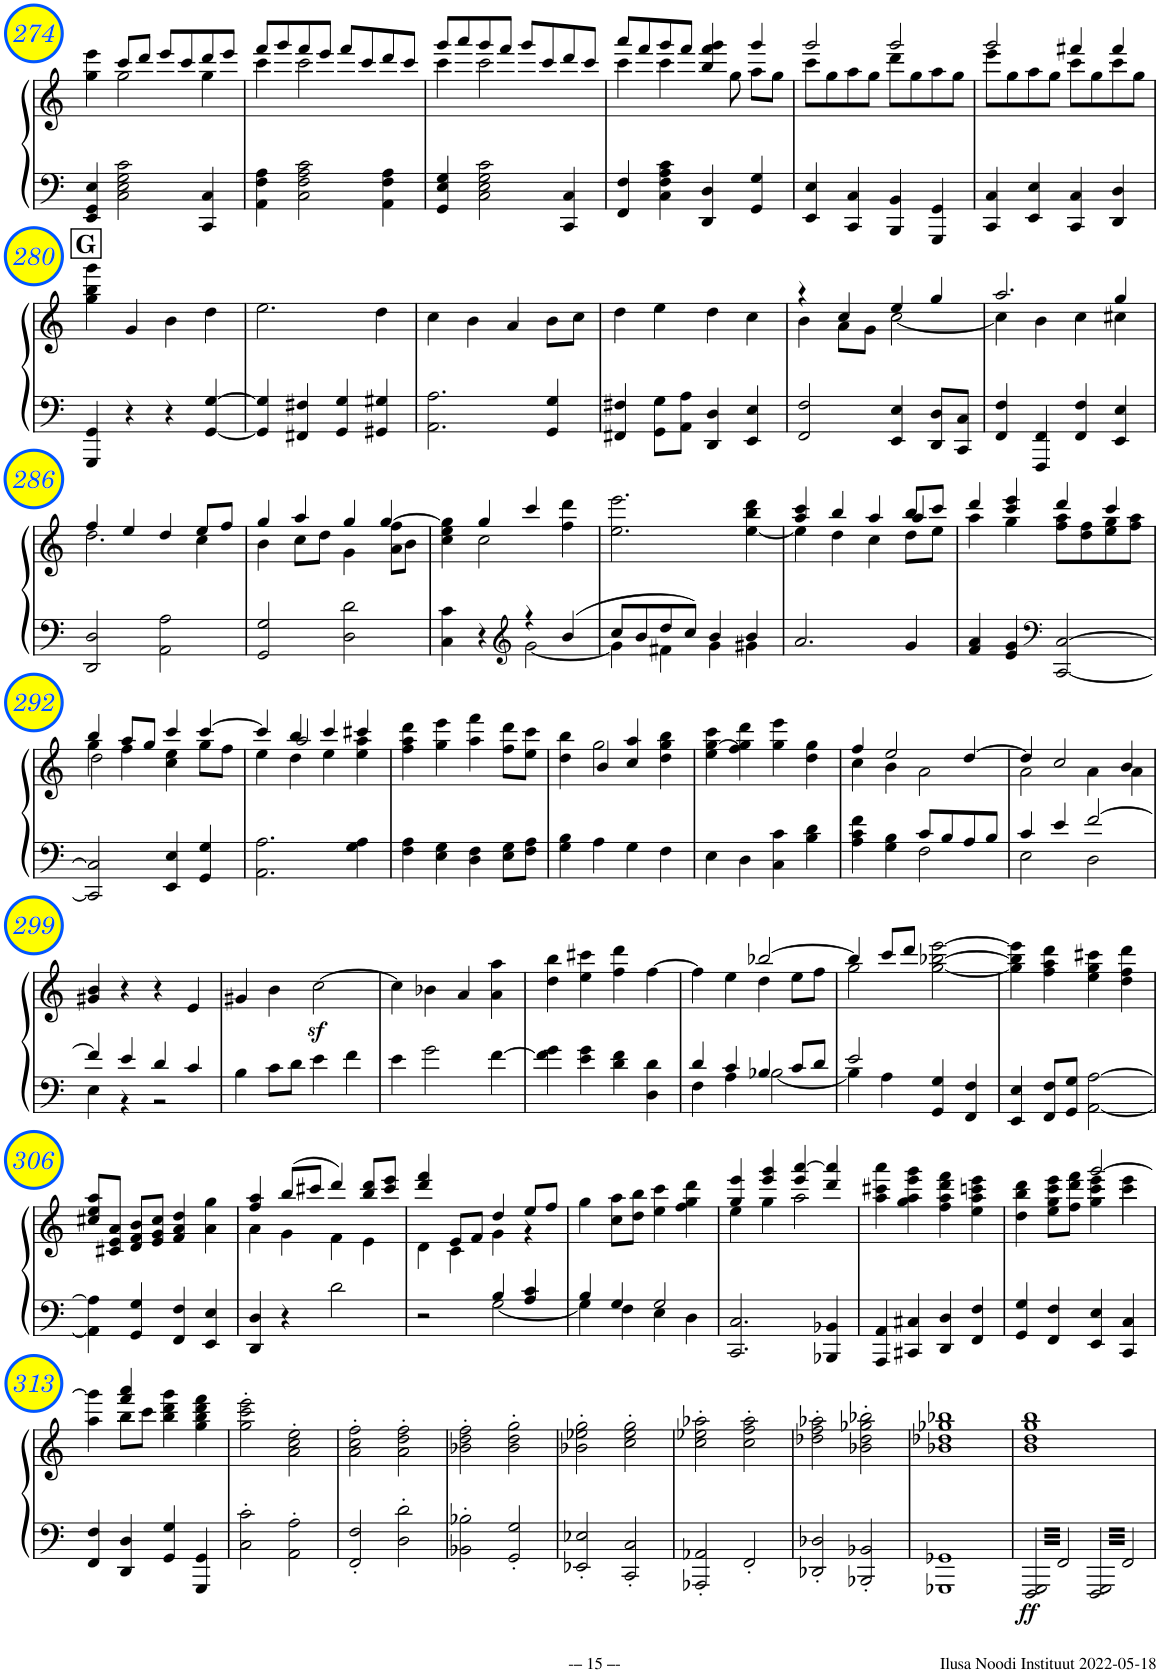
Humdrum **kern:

**kern	**kern	**dynam	**kern	**kern	**dynam
*part3	*part3	*part3	*part2	*part1	*part1
*staff4	*staff3	*staff3/4	*staff2	*staff1	*staff1
*I"Piano	*	*	*I"Flute	*I"Flute	*
*I'Pno	*	*	*	*	*
!!LO:PB:g=z
*clefF4	*clefG2	*	*clefG2	*clefG2	*
*k[]	*k[]	*	*k[]	*k[]	*
*M4/4	*M4/4	*	*M4/4	*M4/4	*
*met(c)	*met(c)	*	*met(c)	*met(c)	*
=274	=274	=274	=274	=274	=274
*	*^	*	*	*	*
4EE/ 4GG/ 4E/	4gg\ 4eee\	4ryy	.	2eee	2eee	.
2C\ 2E\ 2G\ 2c\	8ccc/L	2gg\	.	.	.	.
.	8ddd/J	.	.	.	.	.
.	8eee/L	.	.	2ccc	2eee	.
.	8ccc/	.	.	.	.	.
4CC/ 4C/	8ddd/	4gg\	.	.	.	.
.	8eee/J	.	.	.	.	.
=275	=275	=275	=275	=275	=275	=275
4AA\ 4F\ 4A\	8fff/L	4ccc\	.	1ccc	1fff	.
.	8ggg/	.	.	.	.	.
2C\ 2F\ 2A\ 2c\	8fff/	2ccc\	.	.	.	.
.	8eee/J	.	.	.	.	.
.	8fff/L	.	.	.	.	.
.	8ccc/	.	.	.	.	.
4AA\ 4F\ 4A\	8ddd/	4ryy	.	.	.	.
.	8ccc/J	.	.	.	.	.
=276	=276	=276	=276	=276	=276	=276
4GG/ 4E/ 4G/	8ggg/L	4ccc\	.	1ccc	1ggg	.
.	8aaa/	.	.	.	.	.
2C\ 2E\ 2G\ 2c\	8ggg/	2ccc\	.	.	.	.
.	8fff/J	.	.	.	.	.
.	8ggg/L	.	.	.	.	.
.	8ccc/	.	.	.	.	.
4CC/ 4C/	8ddd/	4ryy	.	.	.	.
.	8ccc/J	.	.	.	.	.
=277	=277	=277	=277	=277	=277	=277
*	*	*^	*	*	*	*
4FF/ 4F/	8aaa/L	8ryy	4ccc\	.	2ccc	2aaa	.
.	8fff/	8ryy@	.	.	.	.	.
4C\ 4F\ 4A\ 4c\	8ggg/	8ryy@	4ccc\	.	.	.	.
.	8fff/J	8ryy@	.	.	.	.	.
4DD/ 4D/	4bb/ 4fff/ 4ggg/	8ryy@	4ryy	.	2bb	2ggg	.
.	.	8gg\	.	.	.	.	.
4GG/ 4G/	4ggg/	4ryy	8aa\L	.	.	.	.
.	.	.	8gg\J	.	.	.	.
*	*	*v	*v	*	*	*	*
=278	=278	=278	=278	=278	=278	=278
4EE/ 4E/	2ggg/	8ccc\L	.	2ccc	2ggg	.
.	.	8gg\	.	.	.	.
4CC/ 4C/	.	8aa\	.	.	.	.
.	.	8gg\J	.	.	.	.
4BBB/ 4BB/	2ggg/	8ddd\L	.	2ddd	2ggg	.
.	.	8gg\	.	.	.	.
4GGG/ 4GG/	.	8aa\	.	.	.	.
.	.	8gg\J	.	.	.	.
=279	=279	=279	=279	=279	=279	=279
4CC/ 4C/	2ggg/	8eee\L	.	2eee	2ggg	.
.	.	8gg\	.	.	.	.
4EE/ 4E/	.	8aa\	.	.	.	.
.	.	8gg\J	.	.	.	.
4CC/ 4C/	4fff#X/	8ccc\L	.	2ccc	2fff#X	.
.	.	8gg\	.	.	.	.
4DD/ 4D/	4fff#/	8ccc\	.	.	.	.
.	.	8gg\J	.	.	.	.
*	*v	*v	*	*	*	*
!!LO:LB:g=z
!!LO:REH:place=s1:a:B:cj:fs=14:t=G
=280	=280	=280	=280	=280	=280
4GGG/ 4GG/	4gg\ 4bb\ 4ggg\	.	4bb	4ggg	.
!	!	!	!LO:N:vis=2	!LO:N:vis=2	!
4r	4g/	.	2.r	2.r	.
4r	4b\	.	.	.	.
[4GG/ [4G/	4dd\	.	.	.	.
=281	=281	=281	=281	=281	=281
4GG/] 4G/]	2.ee\	.	1r	1r	.
4FF#X/ 4F#X/	.	.	.	.	.
4GG/ 4G/	.	.	.	.	.
4GG#X/ 4G#X/	4dd\	.	.	.	.
=282	=282	=282	=282	=282	=282
2.AA\ 2.A\	4cc\	.	1r	1r	.
.	4b\	.	.	.	.
.	4a/	.	.	.	.
4GG/ 4G/	8b\L	.	.	.	.
.	8cc\J	.	.	.	.
=283	=283	=283	=283	=283	=283
4FF#X/ 4F#X/	4dd\	.	1r	1r	.
8GG\ 8G\L	4ee\	.	.	.	.
8AA\ 8A\J	.	.	.	.	.
4DD/ 4D/	4dd\	.	.	.	.
4EE/ 4E/	4cc\	.	.	.	.
=284	=284	=284	=284	=284	=284
*	*^	*	*	*	*
2FF/ 2F/	4r	4b\	.	1r	1r	.
.	4cc/	8a\L	.	.	.	.
.	.	8g\J	.	.	.	.
4EE/ 4E/	4ee/	[2cc\	.	.	.	.
8DD/ 8D/L	4gg/	.	.	.	.	.
8CC/ 8C/J	.	.	.	.	.	.
=285	=285	=285	=285	=285	=285	=285
4FF/ 4F/	2.aa/	4cc\]	.	1r	1r	.
4FFF/ 4FF/	.	4b\	.	.	.	.
4FF/ 4F/	.	4cc\	.	.	.	.
4EE/ 4E/	4gg/	4cc#X\	.	.	.	.
!!LO:LB:g=z
=286	=286	=286	=286	=286	=286	=286
2DD/ 2D/	4ff/	2.dd\	.	1r	1r	.
.	4ee/	.	.	.	.	.
2AA\ 2A\	4dd/	.	.	.	.	.
.	8ee/L	4cc\	.	.	.	.
.	8ff/J	.	.	.	.	.
=287	=287	=287	=287	=287	=287	=287
!	!	!	!	!LO:N:vis=2	!LO:N:vis=2	!
2GG/ 2G/	4gg/	4b\	.	2.r	2.r	.
.	4aa/	8cc\L	.	.	.	.
.	.	8dd\J	.	.	.	.
2D\ 2d\	4gg/	4g\	.	.	.	.
.	[4gg/	8a\ 8ff\L	.	[>4gg	[>4gg	.
.	.	8b\J	.	.	.	.
=288	=288	=288	=288	=288	=288	=288
*^	*	*	*	*	*	*
4C\ 4c\	2ryy	4cc\ 4ee\ 4gg\]	4ryy	.	4gg]	4gg]	.
4r	.	4gg/	2cc\	.	4gg	4gg	.
*clefG2	*	*	*	*	*	*	*
4r	[2g\	4ccc/	.	.	4ccc	4ccc	.
4b/	.	4ff\ 4ddd\	4ryy	.	4ddd	4ddd	.
*	*	*v	*v	*	*	*	*
=289	=289	=289	=289	=289	=289	=289
8cc/L	4g\]	2.ee\ 2.eee\	.	2.eee	2.eee	.
8b/	.	.	.	.	.	.
8dd/	4f#X\	.	.	.	.	.
8cc/J	.	.	.	.	.	.
4b/	4g\	.	.	.	.	.
4b/	4g#X\	[4ee\ 4bb\ 4ddd\	.	4ddd	4ddd	.
*v	*v	*	*	*	*	*
=290	=290	=290	=290	=290	=290
*	*^	*	*	*	*
*	*	*^	*	*	*	*
2.a/	4aa/ 4ccc/	4ee\]	2.ryy	.	4ccc	4ccc	.
.	4bb/	4dd\	.	.	4bb	4bb	.
.	4aa/	4cc\	.	.	4aa	4aa	.
4g/	8bb/L	8dd\L	4aa/	.	8bb\L	8bb\L	.
.	8ccc/J	8ee\J	.	.	8ccc\J	8ccc\J	.
*	*	*v	*v	*	*	*	*
=291	=291	=291	=291	=291	=291	=291
4f/ 4a/	4ddd/	4aa\	.	4ddd	4ddd	.
4e/ 4g/	4ccc/ 4eee/	4gg\	.	4eee	4eee	.
*clefF4	*	*	*	*	*	*
[2CC/ [2C/	4ddd/	8ff\ 8aa\L	.	4ddd	4ddd	.
.	.	8dd\ 8ff\	.	.	.	.
.	4ccc/	8ee\ 8gg\	.	4ccc	4ccc	.
.	.	8ff\ 8aa\J	.	.	.	.
!!LO:LB:g=z
=292	=292	=292	=292	=292	=292	=292
*	*	*^	*	*	*	*
2CC/] 2C/]	4bb/	4gg\	2dd\	.	4bb	4bb	.
.	8aa/L	4ff\	.	.	8aa\L	8aa\L	.
.	8gg/J	.	.	.	8gg\J	8gg\J	.
4EE/ 4E/	4ccc/	4cc\ 4ee\	2ryy	.	[2ccc	[2ccc	.
4GG/ 4G/	[4ccc/	8gg\L	.	.	.	.	.
.	.	8ff\J	.	.	.	.	.
=293	=293	=293	=293	=293	=293	=293	=293
2.AA\ 2.A\	4ccc/]	4ee\	4ryy	.	4ccc]	4ccc]	.
.	4bb/	4dd\	2aa/	.	4bb	4bb	.
.	4ccc/	4ee\	.	.	4ccc	4ccc	.
4G\ 4A\	4ccc#X/	4ee\ 4aa\	4ryy	.	4ccc#X	4ccc#X	.
*	*v	*v	*v	*	*	*	*
=294	=294	=294	=294	=294	=294
4F\ 4A\	4ff\ 4aa\ 4ddd\	.	4ddd	4ddd	.
4E\ 4G\	4gg\ 4eee\	.	4eee	4eee	.
4D\ 4F\	4aa\ 4fff\	.	4fff	4fff	.
8E\ 8G\L	8ff\ 8ddd\L	.	8ddd\L	8ddd\L	.
8F\ 8A\J	8ee\ 8ccc\J	.	8cccn\J	8cccn\J	.
=295	=295	=295	=295	=295	=295
*	*^	*	*	*	*
4G\ 4B\	4dd\ 4bb\	4ryy	.	4bb	4bb	.
4A\	4b/	2gg\	.	4gg	4gg	.
4G\	4cc/ 4aa/	.	.	4aa	4aa	.
4F\	4dd\ 4gg\ 4bb\	4ryy	.	4bb	4bb	.
*	*v	*v	*	*	*	*
=296	=296	=296	=296	=296	=296
4E\	4ee\ [4gg\ 4ccc\	.	4ccc	4ccc	.
4D\	4ff\ 4gg\] 4ddd\	.	4ddd	4ddd	.
4C\ 4c\	4gg\ 4eee\	.	[2eee	[2eee	.
4B\ 4d\	4dd\ 4gg\	.	.	.	.
=297	=297	=297	=297	=297	=297
*^	*^	*	*	*	*
4A\ 4c\ 4f\	2ryy	4ff/	4cc\	.	2.eee]	2.eee]	.
4G\ 4B\	.	2ee/	4b\	.	.	.	.
8c/L	2F\	.	2a\	.	.	.	.
8B/	.	.	.	.	.	.	.
8A/	.	[4dd/	.	.	[4ddd	[4ddd	.
8B/J	.	.	.	.	.	.	.
=298	=298	=298	=298	=298	=298	=298	=298
*	*^	*	*	*	*	*	*
4c/	2ryy	2E\	4dd/]	2a\	.	4ddd]	4ddd]	.
4e/	.	.	2cc/	.	.	2ccc	2ccc	.
[2f/	2D\	2ryy	.	4a\	.	.	.	.
.	.	.	4b/	4a\	.	4bb	4bb	.
*	*v	*v	*	*	*	*	*	*
*	*	*v	*v	*	*	*	*
!!LO:LB:g=z
=299	=299	=299	=299	=299	=299	=299
4f/]	4E\	4g#X/ 4b/	.	4bb	4bb	.
!	!	!	!	!LO:N:vis=2	!LO:N:vis=2	!
4e/	4r	4r	.	2.r	2.r	.
4d/	2r	4r	.	.	.	.
4c/	.	4e/	.	.	.	.
*v	*v	*	*	*	*	*
=300	=300	=300	=300	=300	=300
4B\	4g#X/	.	1r	1r	.
8c\L	4b\	.	.	.	.
8d\J	.	.	.	.	.
4e\	[2ccz<\	.	.	.	.
4f\	.	.	.	.	.
=301	=301	=301	=301	=301	=301
4e\	4cc\]	.	1r	1r	.
2g\	4b-X\	.	.	.	.
.	4a/	.	.	.	.
[4f\	4a\ 4aa\	.	.	.	.
=302	=302	=302	=302	=302	=302
4f\] 4g\	4dd\ 4bb\	.	1r	1r	.
4e\ 4g\	4ee\ 4ccc#X\	.	.	.	.
4d\ 4f\	4ff\ 4ddd\	.	.	.	.
4D\ 4d\	[4ff\	.	.	.	.
=303	=303	=303	=303	=303	=303
*^	*^	*	*	*	*
4d/	4F\	4ff\]	2ryy	.	2r	2r	.
4c/	4A\	4ee\	.	.	.	.	.
4B-X/	[2B-\	[2bb-X/	4dd\	.	[>2bb-X	[>2bb-X	.
8c/L	.	.	8ee\L	.	.	.	.
8d/J	.	.	8ff\J	.	.	.	.
=304	=304	=304	=304	=304	=304	=304	=304
2e/	4B-\]	4bb-/]	2gg\	.	4bb-]	4bb-]	.
.	4A\	8ccc/L	.	.	8ccc\L	8ccc\L	.
.	.	8ddd/J	.	.	8ddd\J	8ddd\J	.
4GG/ 4G/	2ryy	[2gg\ [2bb-X\ [2eee\	2ryy	.	[2eee	[2eee	.
4FF/ 4F/	.	.	.	.	.	.	.
*v	*v	*	*	*	*	*	*
*	*v	*v	*	*	*	*
=305	=305	=305	=305	=305	=305
4EE/ 4E/	4gg\] 4bb-\] 4eee\]	.	4eee]	4eee]	.
8FF/ 8F/L	4ff\ 4aa\ 4ddd\	.	4ddd	4ddd	.
8GG/ 8G/J	.	.	.	.	.
[2AA\ [2A\	4ee\ 4gg\ 4ccc#X\	.	4ccc#X	4ccc#X	.
.	4dd\ 4ff\ 4ddd\	.	4ddd	4ddd	.
!!LO:LB:g=z
=306	=306	=306	=306	=306	=306
4AA\] 4A\]	8cc#X/ 8ee/ 8aa/L	.	4aa	4aa	.
.	8c#X/ 8e/ 8a/J	.	.	.	.
4GG/ 4G/	8d/ 8f/ 8b/L	.	8bb\L	8bb\L	.
.	8e/ 8g/ 8cc#/J	.	8ccc#X\J	8ccc#X\J	.
4FF/ 4F/	4f/ 4a/ 4dd/	.	2ddd	2ddd	.
4EE/ 4E/	4a\ 4gg\	.	.	.	.
=307	=307	=307	=307	=307	=307
*	*^	*	*	*	*
4DD/ 4D/	4ff/ 4aa/	4a\	.	[>2ddd	[>2ddd	.
4r	(8bb/L	4g\	.	.	.	.
.	8ccc#X/J	.	.	.	.	.
2d\	4ddd/)	4f\	.	4ddd]	4ddd]	.
.	8bb/ 8ddd/L	4e\	.	8bb\L	8ddd\L	.
.	8ccc#/ 8eee/J	.	.	8ccc#X\J	8eee\J	.
=308	=308	=308	=308	=308	=308	=308
*^	*	*	*	*	*	*
2r	2ryy	4ddd/ 4fff/	4d\	.	4ddd	4fff	.
!	!	!	!	!	!LO:N:vis=2	!LO:N:vis=2	!
.	.	8e/L	4c\	.	2.r	2.r	.
.	.	8f/J	.	.	.	.	.
4B/	[2G\	4dd/	4g\	.	.	.	.
4A/ 4c/	.	8ee/L	4r	.	.	.	.
.	.	8ff/J	.	.	.	.	.
*	*	*v	*v	*	*	*	*
=309	=309	=309	=309	=309	=309	=309
!	!	!	!	!	!LO:N:vis=2	!
4B/	4G\]	4gg\	.	2r	2.r	.
4G/	4F\	8cc\ 8aa\L	.	.	.	.
.	.	8dd\ 8bb\J	.	.	.	.
2G/	4E\	4ee\ 4ccc\	.	4gg	.	.
.	4D\	4ff\ 4gg\ 4ddd\	.	8aa\L	4eee	.
.	.	.	.	8bb\J	.	.
*v	*v	*	*	*	*	*
=310	=310	=310	=310	=310	=310
*	*^	*	*	*	*
2.CC/ 2.C/	4gg/ 4eee/	4ee\	.	4ccc	4eee	.
!	!	!	!	!LO:N:vis=2	!	!
.	4eee/ 4ggg/	4gg\	.	2.r	4ggg	.
.	4eee/ [4aaa/	2aa\	.	.	[>2aaa	.
4BBB-X/ 4BB-X/	4ddd/ 4aaa/]	.	.	.	.	.
*	*v	*v	*	*	*	*
=311	=311	=311	=311	=311	=311
4AAA/ 4AA/	4aa\ 4ccc#X\ 4aaa\	.	4r	4aaa]	.
4CC#X/ 4C#X/	4gg\ 4aa\ 4eee\ 4ggg\	.	4eee	4ggg	.
4DD/ 4D/	4ff\ 4aa\ 4ddd\ 4fff\	.	4ddd	4fff	.
4FF/ 4F/	4ee\ 4aa\ 4cccn\ 4eee\	.	4ccc	4eee	.
=312	=312	=312	=312	=312	=312
*	*^	*	*	*	*
*	*	*^	*	*	*	*
4GG/ 4G/	4dd\ 4bb\ 4ddd\	2.ryy	2ryy	.	4bb	4ddd	.
4FF/ 4F/	8ee\ 8gg\ 8ccc\ 8eee\L	.	.	.	8ccc\L	8eee\L	.
.	8ff\ 8ddd\ 8fff\J	.	.	.	8ddd\J	8fff\J	.
4EE/ 4E/	[2ggg/	.	4gg\ 4ccc\ 4eee\	.	4eee	[2ggg	.
4CC/ 4C/	.	4eee\	4ccc\	.	4ee	.	.
*	*	*v	*v	*	*	*	*
!!LO:LB:g=z
=313	=313	=313	=313	=313	=313	=313
4FF/ 4F/	4aa\ 4ggg\]	4ryy	.	4aa	4ggg]	.
4DD/ 4D/	4fff/ 4aaa/	8bb\L	.	4ff	4aaa	.
.	.	8ccc\J	.	.	.	.
4GG/ 4G/	4bb\ 4ddd\ 4ggg\	2ryy	.	4bb	4ggg	.
4GGG/ 4GG/	4gg\ 4bb\ 4ddd\ 4fff\	.	.	4bb	4fff	.
*	*v	*v	*	*	*	*
=314	=314	=314	=314	=314	=314
2C\' 2c\'	2gg\' 2ccc\' 2eee\'	.	4ccc	4eee	.
!	!	!	!LO:N:vis=2	!LO:N:vis=2	!
.	.	.	2.r	2.r	.
2AA\' 2A\'	2a\' 2cc\' 2ee\'	.	.	.	.
=315	=315	=315	=315	=315	=315
2FF/' 2F/'	2a\' 2cc\' 2ff\'	.	1r	1r	.
2D\' 2d\'	2a\' 2dd\' 2ff\'	.	.	.	.
=316	=316	=316	=316	=316	=316
2BB-X\' 2B-X\'	2b-X\' 2dd\' 2ff\'	.	1r	1r	.
2GG/' 2G/'	2b-\' 2dd\' 2gg\'	.	.	.	.
=317	=317	=317	=317	=317	=317
2EE-X/' 2E-X/'	2b-X\' 2ee-X\' 2gg\'	.	1r	1r	.
2CC/' 2C/'	2cc\' 2ee-\' 2gg\'	.	.	.	.
=318	=318	=318	=318	=318	=318
2AAA-X/' 2AA-X/'	2cc\' 2ee-X\' 2aa-X\'	.	1r	1r	.
2FF'/	2cc\' 2ff\' 2aa-\'	.	.	.	.
=319	=319	=319	=319	=319	=319
2DD-X/' 2D-X/'	2dd-X\' 2ff\' 2aa-X\'	.	1r	1r	.
2BBB-X/' 2BB-X/'	2b-X\' 2dd-\' 2gg-X\' 2bb-X\'	.	.	.	.
=320	=320	=320	=320	=320	=320
1GGG-X 1GG-X	1b-X 1dd-X 1gg-X 1bb-X	.	1r	1r	.
=321	=321	=321	=321	=321	=321
!	!	!LO:DY:b=2	!	!	!LO:DY:b
6.FFF/ 6.GGG/	1b 1dd 1gg 1bb	ff	1ddd	1ggg	ff
6.FF/	.	.	.	.	.
6.FFF/ 6.GGG/	.	.	.	.	.
6.FF/	.	.	.	.	.
=	=	=	=	=	=
*-	*-	*-	*-	*-	*-
